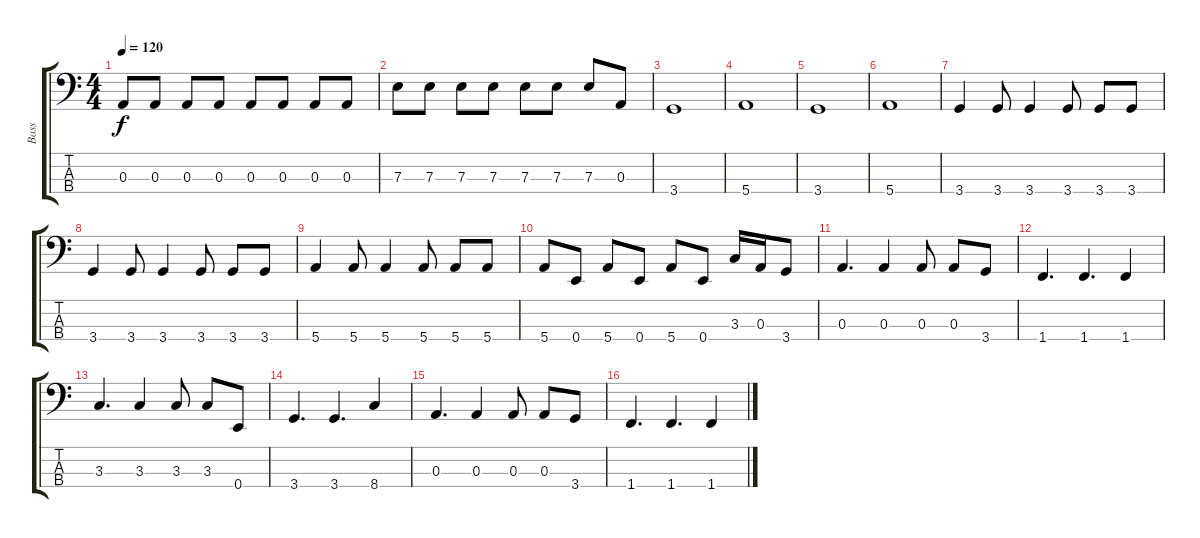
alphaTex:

\track ("Bass" "Bass") {instrument electricbassfinger}
\staff {score tabs}
\tuning (G2 D2 A1 E1) {hide}
\ts (4 4)
\tempo 120
\clef f4
\ks c
0.3.8{dy f} 0.3.8 0.3.8 0.3.8 0.3.8 0.3.8 0.3.8 0.3.8 |
7.3.8 7.3.8 7.3.8 7.3.8 7.3.8 7.3.8 7.3.8 0.3.8 |
3.4.1 |
5.4.1 |
3.4.1 |
5.4.1 |
3.4.4 3.4.8 3.4.4 3.4.8 3.4.8 3.4.8 |
3.4.4 3.4.8 3.4.4 3.4.8 3.4.8 3.4.8 |
5.4.4 5.4.8 5.4.4 5.4.8 5.4.8 5.4.8 |
5.4.8 0.4.8 5.4.8 0.4.8 5.4.8 0.4.8 3.3.16 0.3.16 3.4.8 |
0.3.4{d} 0.3.4 0.3.8 0.3.8 3.4.8 |
1.4.4{d} 1.4.4{d} 1.4.4 |
3.3.4{d} 3.3.4 3.3.8 3.3.8 0.4.8 |
3.4.4{d} 3.4.4{d} 8.4.4 |
0.3.4{d} 0.3.4 0.3.8 0.3.8 3.4.8 |
1.4.4{d} 1.4.4{d} 1.4.4
